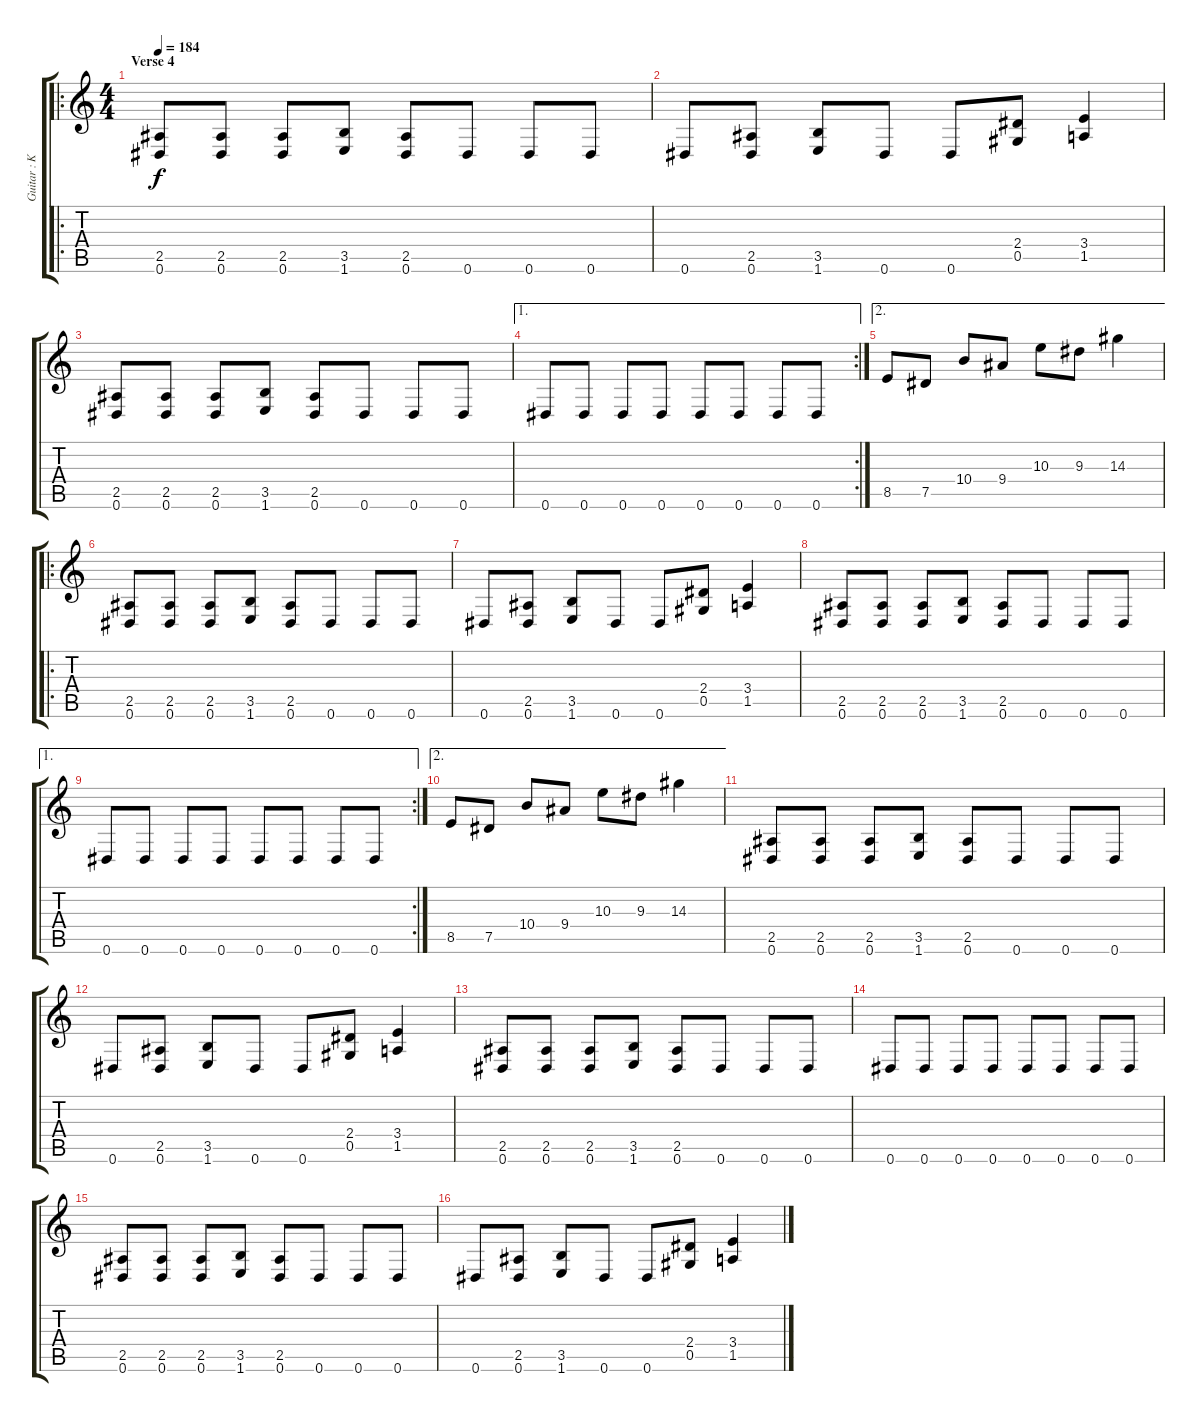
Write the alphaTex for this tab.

\track ("Guitar : Kerry King" "Guitar : K") {instrument distortionguitar}
\staff {score tabs}
\tuning (Eb4 Bb3 Gb3 Db3 Ab2 Eb2) {hide}
\ro
\ts (4 4)
\section ("" "Verse 4")
\tempo 184
\clef g2
\ks c
(2.5 0.6).8{dy f} (2.5 0.6).8 (2.5 0.6).8 (3.5 1.6).8 (2.5 0.6).8 0.6.8 0.6.8 0.6.8 |
0.6.8 (2.5 0.6).8 (3.5 1.6).8 0.6.8 0.6.8 (2.4 0.5).8 (3.4 1.5).4 |
(2.5 0.6).8 (2.5 0.6).8 (2.5 0.6).8 (3.5 1.6).8 (2.5 0.6).8 0.6.8 0.6.8 0.6.8 |
\ae 1
\rc 2
0.6.8 0.6.8 0.6.8 0.6.8 0.6.8 0.6.8 0.6.8 0.6.8 |
\ae 2
8.5.8 7.5.8 10.4.8 9.4.8 10.3.8 9.3.8 14.3.4 |
\ro
(2.5 0.6).8 (2.5 0.6).8 (2.5 0.6).8 (3.5 1.6).8 (2.5 0.6).8 0.6.8 0.6.8 0.6.8 |
0.6.8 (2.5 0.6).8 (3.5 1.6).8 0.6.8 0.6.8 (2.4 0.5).8 (3.4 1.5).4 |
(2.5 0.6).8 (2.5 0.6).8 (2.5 0.6).8 (3.5 1.6).8 (2.5 0.6).8 0.6.8 0.6.8 0.6.8 |
\ae 1
\rc 2
0.6.8 0.6.8 0.6.8 0.6.8 0.6.8 0.6.8 0.6.8 0.6.8 |
\ae 2
8.5.8 7.5.8 10.4.8 9.4.8 10.3.8 9.3.8 14.3.4 |
(2.5 0.6).8 (2.5 0.6).8 (2.5 0.6).8 (3.5 1.6).8 (2.5 0.6).8 0.6.8 0.6.8 0.6.8 |
0.6.8 (2.5 0.6).8 (3.5 1.6).8 0.6.8 0.6.8 (2.4 0.5).8 (3.4 1.5).4 |
(2.5 0.6).8 (2.5 0.6).8 (2.5 0.6).8 (3.5 1.6).8 (2.5 0.6).8 0.6.8 0.6.8 0.6.8 |
0.6.8 0.6.8 0.6.8 0.6.8 0.6.8 0.6.8 0.6.8 0.6.8 |
(2.5 0.6).8 (2.5 0.6).8 (2.5 0.6).8 (3.5 1.6).8 (2.5 0.6).8 0.6.8 0.6.8 0.6.8 |
0.6.8 (2.5 0.6).8 (3.5 1.6).8 0.6.8 0.6.8 (2.4 0.5).8 (3.4 1.5).4
